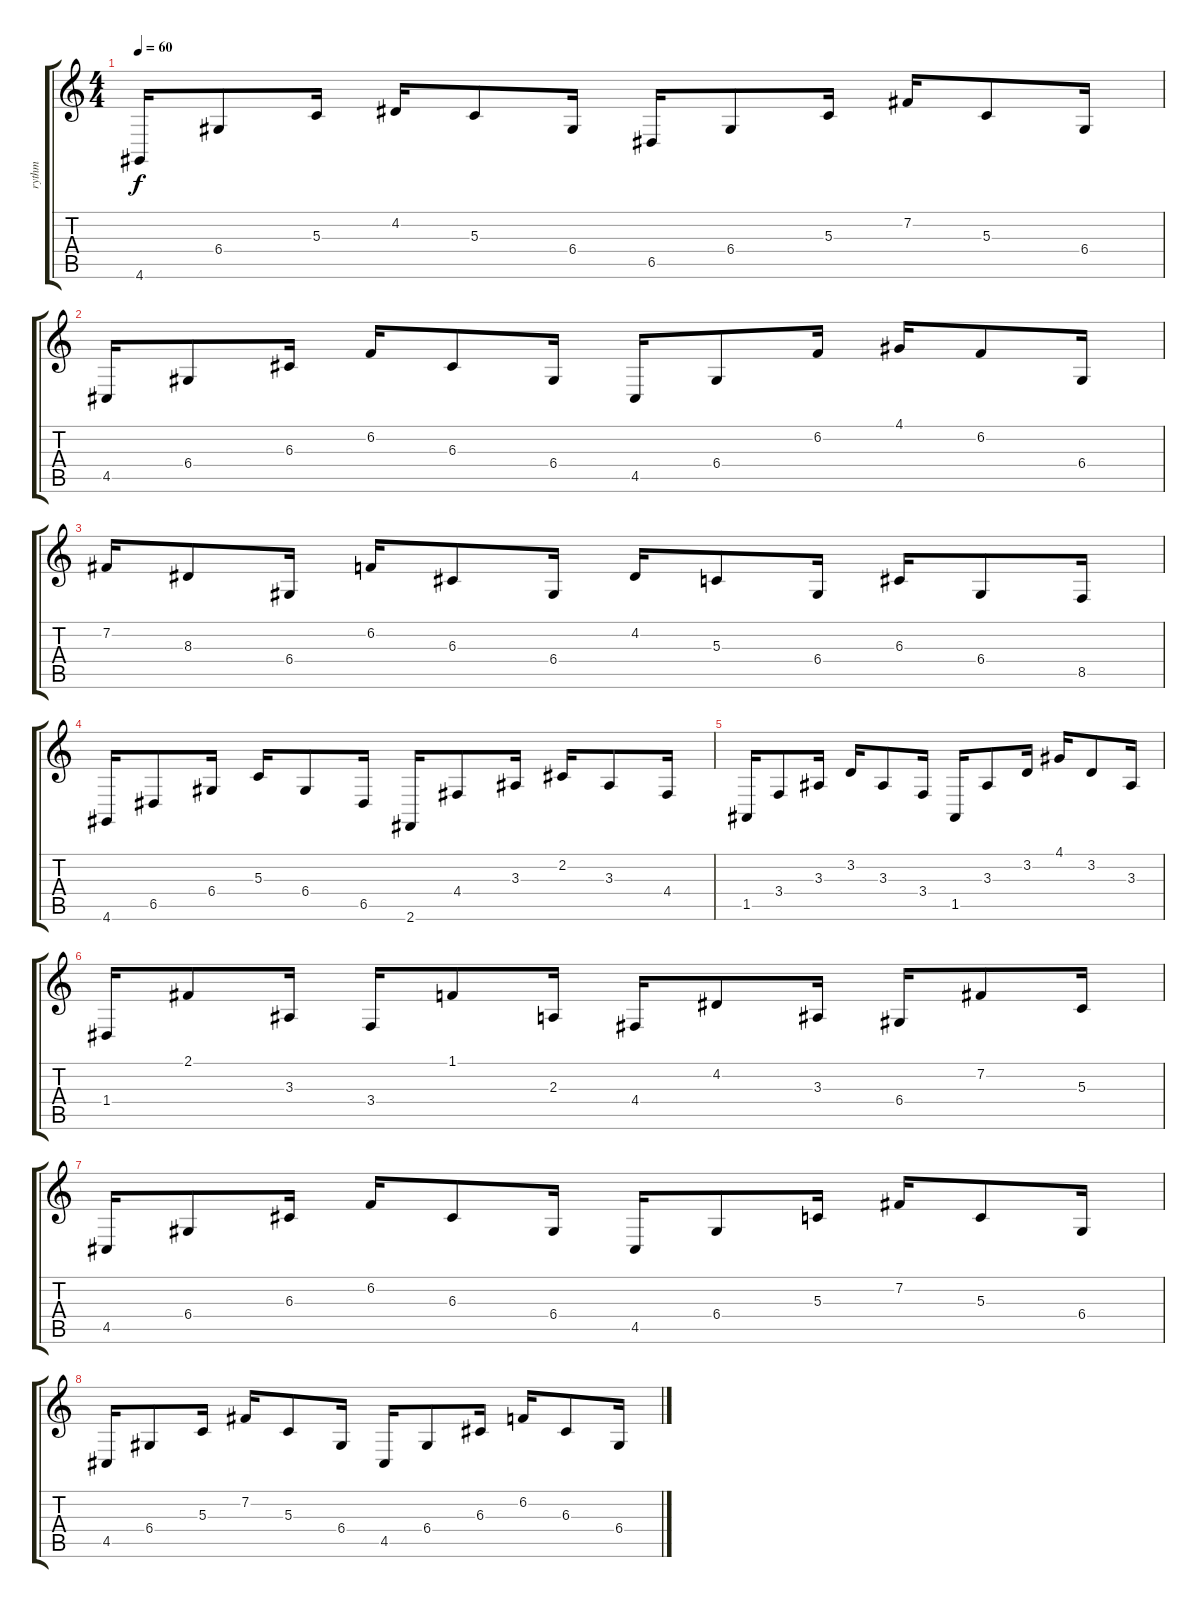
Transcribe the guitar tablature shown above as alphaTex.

\track ("rythm" "rythm") {instrument acousticgrandpiano}
\staff {score tabs}
\tuning (E4 B3 G3 D3 A2 E2) {hide}
\ts (4 4)
\tempo 60
\clef g2
\ks c
4.6.16{dy f} 6.4.8 5.3.16 4.2.16 5.3.8 6.4.16 6.5.16 6.4.8 5.3.16 7.2.16 5.3.8 6.4.16 |
4.5.16 6.4.8 6.3.16 6.2.16 6.3.8 6.4.16 4.5.16 6.4.8 6.2.16 4.1.16 6.2.8 6.4.16 |
7.2.16 8.3.8 6.4.16 6.2.16 6.3.8 6.4.16 4.2.16 5.3.8 6.4.16 6.3.16 6.4.8 8.5.16 |
4.6.16 6.5.8 6.4.16 5.3.16 6.4.8 6.5.16 2.6.16 4.4.8 3.3.16 2.2.16 3.3.8 4.4.16 |
1.5.16 3.4.8 3.3.16 3.2.16 3.3.8 3.4.16 1.5.16 3.3.8 3.2.16 4.1.16 3.2.8 3.3.16 |
1.4.16 2.1.8 3.3.16 3.4.16 1.1.8 2.3.16 4.4.16 4.2.8 3.3.16 6.4.16 7.2.8 5.3.16 |
4.5.16 6.4.8 6.3.16 6.2.16 6.3.8 6.4.16 4.5.16 6.4.8 5.3.16 7.2.16 5.3.8 6.4.16 |
4.5.16 6.4.8 5.3.16 7.2.16 5.3.8 6.4.16 4.5.16 6.4.8 6.3.16 6.2.16 6.3.8 6.4.16
